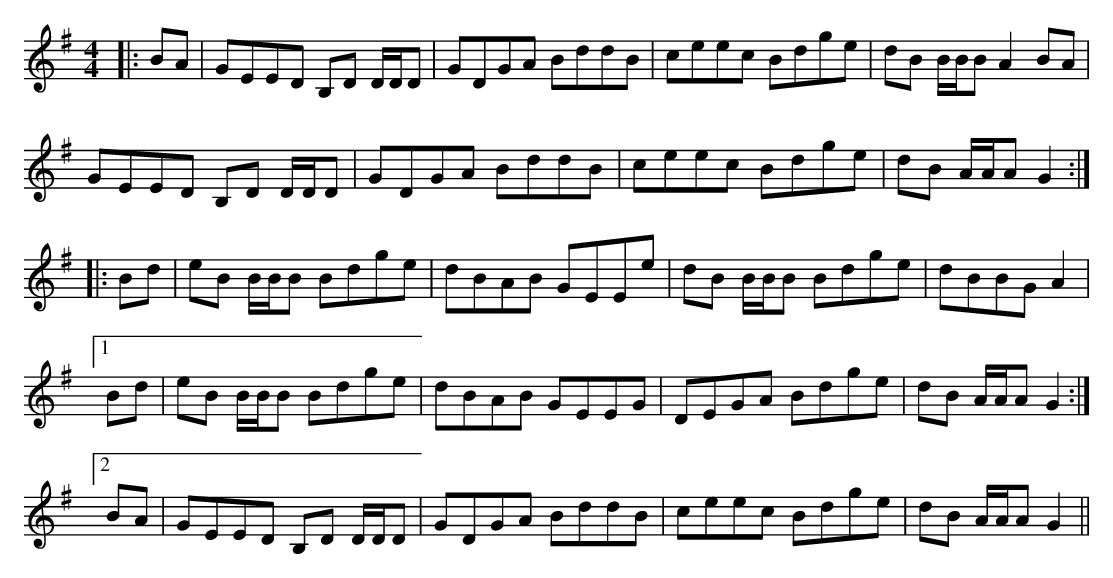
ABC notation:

X:1
M:4/4
K:G
|:BA|GEED B,D D/D/D|GDGA BddB|ceec Bdge|dB B/B/B A2BA|
GEED B,D D/D/D|GDGA BddB|ceec Bdge|dB A/A/A G2:|
|:Bd|eB B/B/B Bdge|dBAB GEEe|dB B/B/B Bdge|dBBG A2|
[1 Bd|eB B/B/B Bdge|dBAB GEEG|DEGA Bdge|dB A/A/A G2:|
[2 BA|GEED B,D D/D/D|GDGA BddB|ceec Bdge|dB A/A/A G2||
